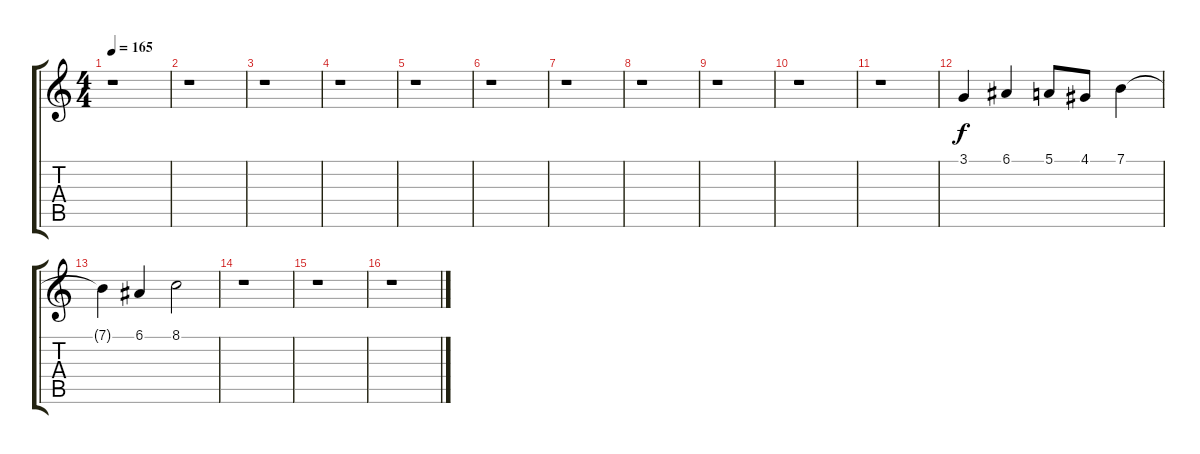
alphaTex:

\track "" {instrument reversecymbal}
\staff {score tabs}
\tuning (E4 B3 G3 D3 A2 E2) {hide}
\ts (4 4)
\tempo 165
\clef g2
\ks c
r.1{dy f} |
r.1 |
r.1 |
r.1 |
r.1 |
r.1 |
r.1 |
r.1 |
r.1 |
r.1 |
r.1 |
3.1.4 6.1.4 5.1.8 4.1.8 7.1.4 |
7.1{t}.4 6.1.4 8.1.2 |
r.1 |
r.1 |
r.1
